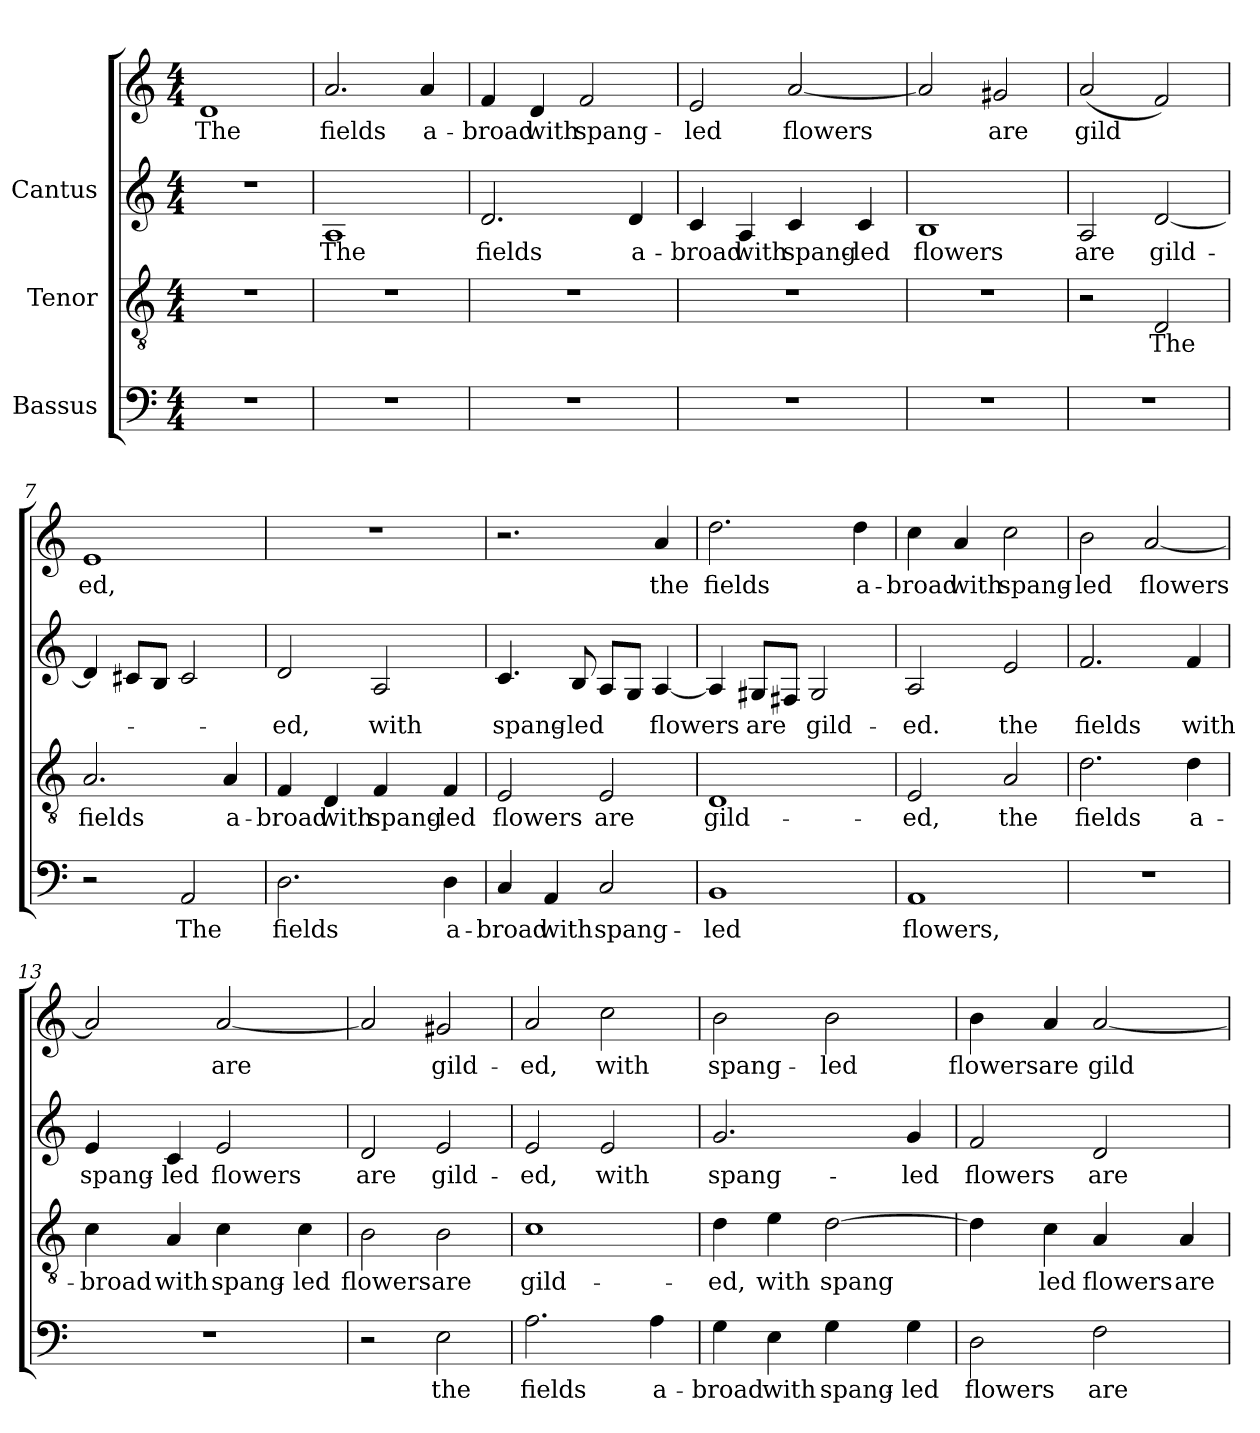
**kern	**text	**kern	**text	**kern	**text	**kern	**text
*part3	*part3	*part2	*part2	*part1	*part1	*part1	*part1
*staff4	*staff4	*staff3	*staff3	*staff2	*staff2	*staff1	*staff1
*I"Bassus	*	*I"Tenor	*	*I"Cantus	*	*	*
!!LO:PB:g=z
*stria5	*	*stria5	*	*stria5	*	*stria5	*
*clefF4	*	*clefGv2	*	*clefG2	*	*clefG2	*
*M4/4	*	*M4/4	*	*M4/4	*	*M4/4	*
*MM132	*	*MM132	*	*MM132	*	*MM132	*
=1	=1	=1	=1	=1	=1	=1	=1
!	!	!	!	!	!	!	!LO:LY:b:cj
1r	.	1r	.	1r	.	1d	The
=2	=2	=2	=2	=2	=2	=2	=2
!	!	!	!	!	!LO:LY:b:cj	!	!LO:LY:b:cj
1r	.	1r	.	1A	-The	2.a/	fields
!	!	!	!	!	!	!	!LO:LY:b:cj
.	.	.	.	.	.	4a/	a-
=3	=3	=3	=3	=3	=3	=3	=3
!	!	!	!	!	!LO:LY:b:cj	!	!LO:LY:b:cj
1r	.	1r	.	2.d/	-fields	4f/	broad
!	!	!	!	!	!	!	!LO:LY:b:cj
.	.	.	.	.	.	4d/	with
!	!	!	!	!	!	!	!LO:LY:b:cj
.	.	.	.	.	.	2f/	spang-
!	!	!	!	!	!LO:LY:b:cj	!	!
.	.	.	.	4d/	a-	.	.
=4	=4	=4	=4	=4	=4	=4	=4
!	!	!	!	!	!LO:LY:b:cj	!	!LO:LY:b:cj
1r	.	1r	.	4c/	broad	2e/	-led
!	!	!	!	!	!LO:LY:b:cj	!	!
.	.	.	.	4A/	with	.	.
!	!	!	!	!	!LO:LY:b:cj	!	!LO:LY:b:cj
.	.	.	.	4c/	spang-	[<2a/	flowers
!	!	!	!	!	!LO:LY:b:cj	!	!
.	.	.	.	4c/	-led	.	.
=5	=5	=5	=5	=5	=5	=5	=5
!	!	!	!	!	!LO:LY:b:cj	!	!LO:LY:b:cj
1r	.	1r	.	1B	flowers	2a/]	.
!	!	!	!	!	!	!	!LO:LY:b:cj
.	.	.	.	.	.	2g#X/	are
=6	=6	=6	=6	=6	=6	=6	=6
!	!	!	!	!	!LO:LY:b:cj	!	!LO:LY:b:cj
1r	.	2r	.	2A/	-are	(<2a/	gild-
!	!	!	!LO:LY:b:cj	!	!LO:LY:b:cj	!	!LO:LY:b:cj
.	.	2D/	The	[<2d/	gild-	2f/)	--
!!LO:LB:g=z
=7	=7	=7	=7	=7	=7	=7	=7
!	!	!	!LO:LY:b:cj	!	!	!	!LO:LY:b:cj
2r	.	2.A/	fields	4d/]	.	1e	-ed,
.	.	.	.	8c#X/L	.	.	.
.	.	.	.	8B/J	.	.	.
!	!LO:LY:b:cj	!	!	!	!	!	!
2AA/	The	.	.	2c#/	.	.	.
!	!	!	!LO:LY:b:cj	!	!	!	!
.	.	4A/	a-	.	.	.	.
=8	=8	=8	=8	=8	=8	=8	=8
!	!LO:LY:b:cj	!	!LO:LY:b:cj	!	!LO:LY:b:cj	!	!
2.D\	fields	4F/	-broad	2d/	ed,	1r	.
!	!	!	!LO:LY:b:cj	!	!	!	!
.	.	4D/	with	.	.	.	.
!	!	!	!LO:LY:b:cj	!	!LO:LY:b:cj	!	!
.	.	4F/	spang-	2A/	with	.	.
!	!LO:LY:b:cj	!	!LO:LY:b:cj	!	!	!	!
4D\	a-	4F/	-led	.	.	.	.
=9	=9	=9	=9	=9	=9	=9	=9
!	!LO:LY:b:cj	!	!LO:LY:b:cj	!	!LO:LY:b:cj	!	!
4C/	-broad	2E/	flowers	4.c/	spang-	2.r	.
!	!LO:LY:b:cj	!	!	!	!	!	!
4AA/	with	.	.	.	.	.	.
!	!	!	!	!	!LO:LY:b:cj	!	!
.	.	.	.	8B/	-led	.	.
!	!LO:LY:b:cj	!	!LO:LY:b:cj	!	!LO:LY:b:cj	!	!
2C/	spang-	2E/	are	8A/L	.	.	.
!	!	!	!	!	!LO:LY:b:cj	!	!
.	.	.	.	8G/J	.	.	.
!	!	!	!	!	!LO:LY:b:cj	!	!LO:LY:b:cj
.	.	.	.	[<4A/	flowers	4a/	the
=10	=10	=10	=10	=10	=10	=10	=10
!	!LO:LY:b:cj	!	!LO:LY:b:cj	!	!LO:LY:b:cj	!	!LO:LY:b:cj
1BB	-led	1D	gild-	4A/]	-	2.dd\	fields
!	!	!	!	!	!LO:LY:b:cj	!	!
.	.	.	.	8G#X/L	are	.	.
!	!	!	!	!	!LO:LY:b:cj	!	!
.	.	.	.	8F#X/J	.	.	.
!	!	!	!	!	!LO:LY:b:cj	!	!
.	.	.	.	2G#/	gild-	.	.
!	!	!	!	!	!	!	!LO:LY:b:cj
.	.	.	.	.	.	4dd\	a-
=11	=11	=11	=11	=11	=11	=11	=11
!	!LO:LY:b:cj	!	!LO:LY:b:cj	!	!LO:LY:b:cj	!	!LO:LY:b:cj
1AA	flowers,	2E/	-ed,	2A/	-ed.	4cc\	-broad
!	!	!	!	!	!	!	!LO:LY:b:cj
.	.	.	.	.	.	4a/	with
!	!	!	!LO:LY:b:cj	!	!LO:LY:b:cj	!	!LO:LY:b:cj
.	.	2A/	the	2e/	the	2cc\	spang-
!!LO:LB:g=z
=12	=12	=12	=12	=12	=12	=12	=12
!	!	!	!LO:LY:b:cj	!	!LO:LY:b:cj	!	!LO:LY:b:cj
1r	.	2.d\	fields	2.f/	fields	2b\	led
!	!	!	!	!	!	!	!LO:LY:b:cj
.	.	.	.	.	.	[<2a/	flowers
!	!	!	!LO:LY:b:cj	!	!LO:LY:b:cj	!	!
.	.	4d\	a-	4f/	with	.	.
=13	=13	=13	=13	=13	=13	=13	=13
!	!	!	!LO:LY:b:cj	!	!LO:LY:b:cj	!	!LO:LY:b:cj
1r	.	4c\	-broad	4e/	spang-	2a/]	.
!	!	!	!LO:LY:b:cj	!	!LO:LY:b:cj	!	!
.	.	4A/	with	4c/	-led	.	.
!	!	!	!LO:LY:b:cj	!	!LO:LY:b:cj	!	!LO:LY:b:cj
.	.	4c\	spang-	2e/	flowers	[<2a/	are
!	!	!	!LO:LY:b:cj	!	!	!	!
.	.	4c\	-led	.	.	.	.
=14	=14	=14	=14	=14	=14	=14	=14
!	!	!	!LO:LY:b:cj	!	!LO:LY:b:cj	!	!LO:LY:b:cj
2r	.	2B\	flowers	2d/	-are	2a/]	.
!	!LO:LY:b:cj	!	!LO:LY:b:cj	!	!LO:LY:b:cj	!	!LO:LY:b:cj
2E\	the	2B\	are	2e/	gild-	2g#X/	gild-
=15	=15	=15	=15	=15	=15	=15	=15
!	!LO:LY:b:cj	!	!LO:LY:b:cj	!	!LO:LY:b:cj	!	!LO:LY:b:cj
2.A\	fields	1c	gild-	2e/	ed,	2a/	-ed,
!	!	!	!	!	!LO:LY:b:cj	!	!LO:LY:b:cj
.	.	.	.	2e/	with	2cc\	with
!	!LO:LY:b:cj	!	!	!	!	!	!
4A\	a-	.	.	.	.	.	.
=16	=16	=16	=16	=16	=16	=16	=16
!	!LO:LY:b:cj	!	!LO:LY:b:cj	!	!LO:LY:b:cj	!	!LO:LY:b:cj
4G\	-broad	4d\	-ed,	2.g/	spang-	2b\	spang-
!	!LO:LY:b:cj	!	!LO:LY:b:cj	!	!	!	!
4E\	with	4e\	with	.	.	.	.
!	!LO:LY:b:cj	!	!LO:LY:b:cj	!	!	!	!LO:LY:b:cj
4G\	spang-	[>2d\	spang-	.	.	2b\	-led
!	!LO:LY:b:cj	!	!	!	!LO:LY:b:cj	!	!
4G\	-led	.	.	4g/	-led	.	.
!!LO:PB:g=z
=17	=17	=17	=17	=17	=17	=17	=17
!	!LO:LY:b:cj	!	!LO:LY:b:cj	!	!LO:LY:b:cj	!	!LO:LY:b:cj
2D\	flowers	4d\]	-	2f/	-flowers	4b\	flowers
!	!	!	!LO:LY:b:cj	!	!	!	!LO:LY:b:cj
.	.	4c\	led	.	.	4a/	are
!	!LO:LY:b:cj	!	!LO:LY:b:cj	!	!LO:LY:b:cj	!	!LO:LY:b:cj
2F\	are	4A/	flowers	2d/	are	[<2a/	gild-
!	!	!	!LO:LY:b:cj	!	!	!	!
.	.	4A/	are	.	.	.	.
=	=	=	=	=	=	=	=
*-	*-	*-	*-	*-	*-	*-	*-
